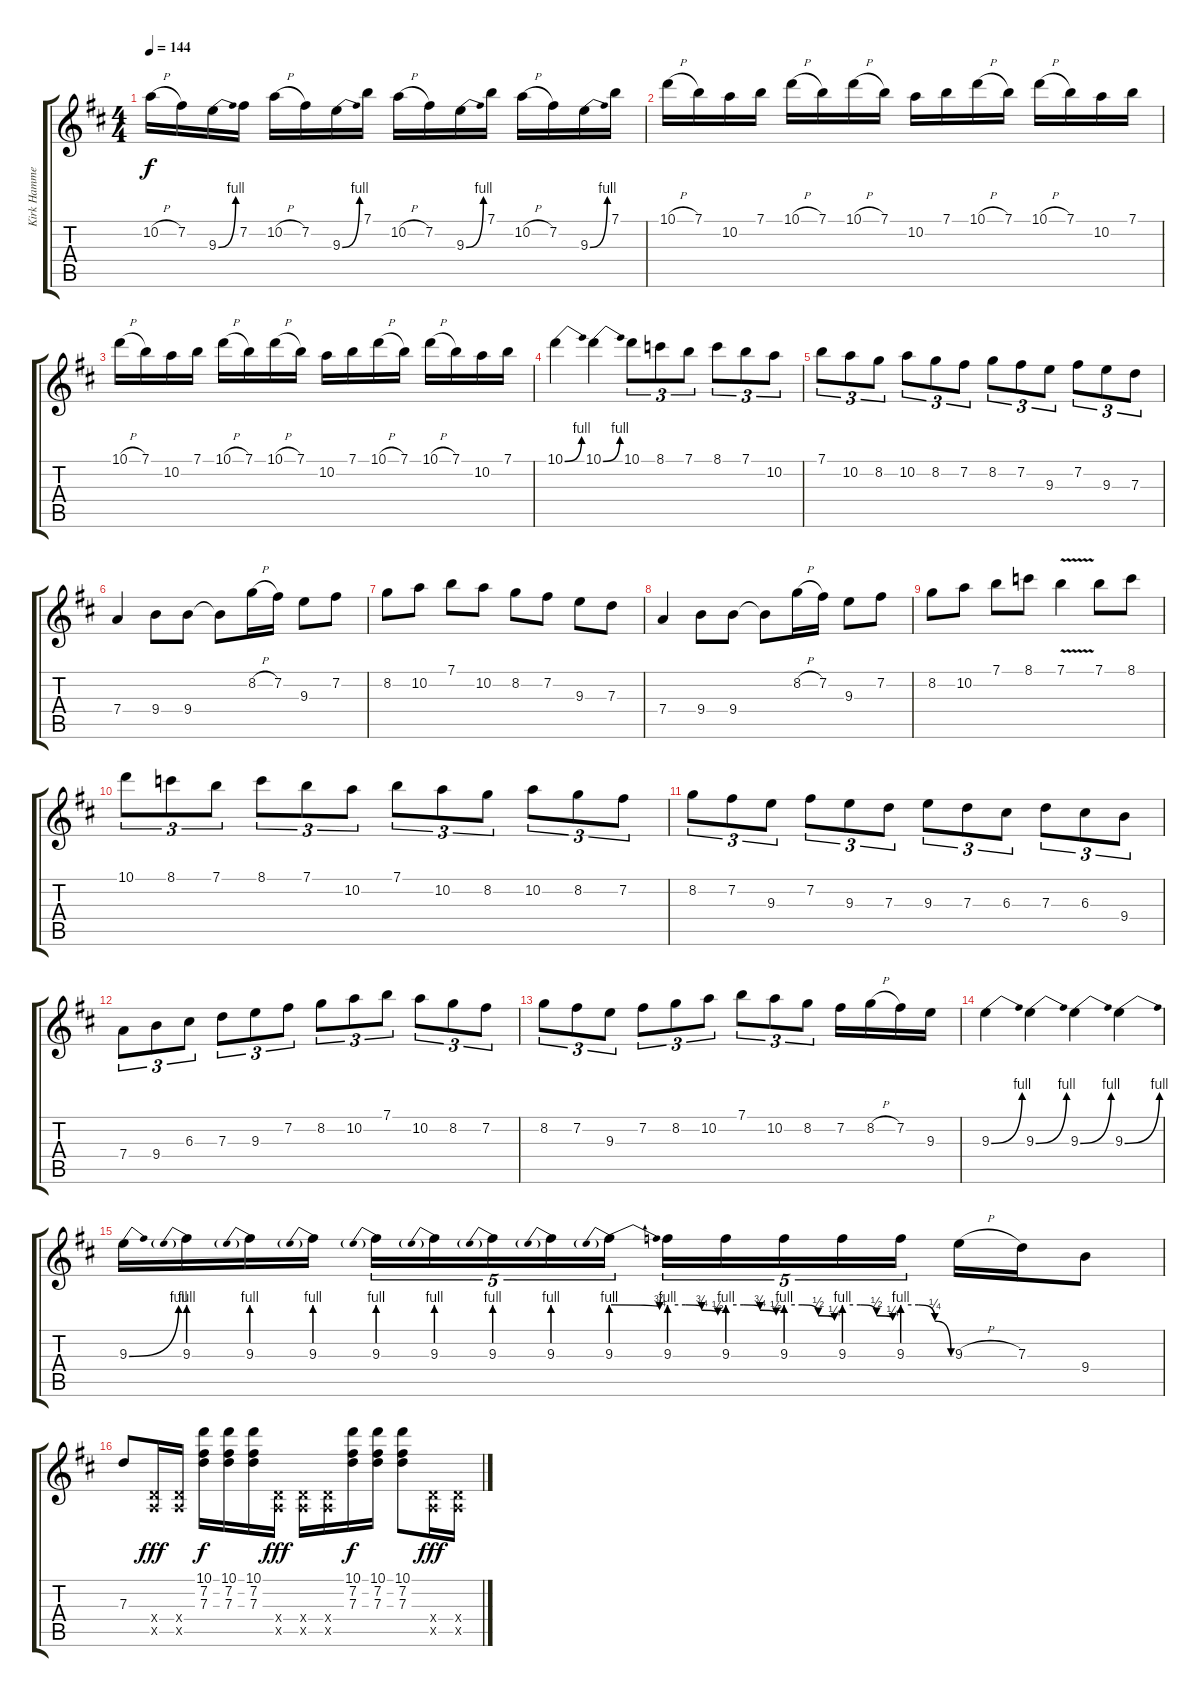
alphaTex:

\track ("Kirk Hammett" "Kirk Hamme") {instrument distortionguitar}
\staff {score tabs}
\tuning (E4 B3 G3 D3 A2 E2) {hide}
\ts (4 4)
\tempo 144
\clef g2
\ks bminor
10.2{h}.16{dy f} 7.2.16 9.3{be (bend 0 0 60 4)}.16 7.2.16 10.2{h}.16 7.2.16 9.3{be (bend 0 0 60 4)}.16 7.1.16 10.2{h}.16 7.2.16 9.3{be (bend 0 0 60 4)}.16 7.1.16 10.2{h}.16 7.2.16 9.3{be (bend 0 0 60 4)}.16 7.1.16 |
10.1{h}.16 7.1.16 10.2.16 7.1.16 10.1{h}.16 7.1.16 10.1{h}.16 7.1.16 10.2.16 7.1.16 10.1{h}.16 7.1.16 10.1{h}.16 7.1.16 10.2.16 7.1.16 |
10.1{h}.16 7.1.16 10.2.16 7.1.16 10.1{h}.16 7.1.16 10.1{h}.16 7.1.16 10.2.16 7.1.16 10.1{h}.16 7.1.16 10.1{h}.16 7.1.16 10.2.16 7.1.16 |
10.1{be (bend 0 0 60 4)}.4 10.1{be (bend 0 0 60 4)}.4 10.1.8{tu (3 2)} 8.1.8{tu (3 2)} 7.1.8{tu (3 2)} 8.1.8{tu (3 2)} 7.1.8{tu (3 2)} 10.2.8{tu (3 2)} |
7.1.8{tu (3 2)} 10.2.8{tu (3 2)} 8.2.8{tu (3 2)} 10.2.8{tu (3 2)} 8.2.8{tu (3 2)} 7.2.8{tu (3 2)} 8.2.8{tu (3 2)} 7.2.8{tu (3 2)} 9.3.8{tu (3 2)} 7.2.8{tu (3 2)} 9.3.8{tu (3 2)} 7.3.8{tu (3 2)} |
7.4.4 9.4.8 9.4.8 9.4{t}.8 8.2{h}.16 7.2.16 9.3.8 7.2.8 |
8.2.8 10.2.8 7.1.8 10.2.8 8.2.8 7.2.8 9.3.8 7.3.8 |
7.4.4 9.4.8 9.4.8 9.4{t}.8 8.2{h}.16 7.2.16 9.3.8 7.2.8 |
8.2.8 10.2.8 7.1.8 8.1.8 7.1{v}.4 7.1.8 8.1.8 |
10.1.8{tu (3 2)} 8.1.8{tu (3 2)} 7.1.8{tu (3 2)} 8.1.8{tu (3 2)} 7.1.8{tu (3 2)} 10.2.8{tu (3 2)} 7.1.8{tu (3 2)} 10.2.8{tu (3 2)} 8.2.8{tu (3 2)} 10.2.8{tu (3 2)} 8.2.8{tu (3 2)} 7.2.8{tu (3 2)} |
8.2.8{tu (3 2)} 7.2.8{tu (3 2)} 9.3.8{tu (3 2)} 7.2.8{tu (3 2)} 9.3.8{tu (3 2)} 7.3.8{tu (3 2)} 9.3.8{tu (3 2)} 7.3.8{tu (3 2)} 6.3.8{tu (3 2)} 7.3.8{tu (3 2)} 6.3.8{tu (3 2)} 9.4.8{tu (3 2)} |
7.4.8{tu (3 2)} 9.4.8{tu (3 2)} 6.3.8{tu (3 2)} 7.3.8{tu (3 2)} 9.3.8{tu (3 2)} 7.2.8{tu (3 2)} 8.2.8{tu (3 2)} 10.2.8{tu (3 2)} 7.1.8{tu (3 2)} 10.2.8{tu (3 2)} 8.2.8{tu (3 2)} 7.2.8{tu (3 2)} |
8.2.8{tu (3 2)} 7.2.8{tu (3 2)} 9.3.8{tu (3 2)} 7.2.8{tu (3 2)} 8.2.8{tu (3 2)} 10.2.8{tu (3 2)} 7.1.8{tu (3 2)} 10.2.8{tu (3 2)} 8.2.8{tu (3 2)} 7.2.16 8.2{h}.16 7.2.16 9.3.16 |
9.3{be (bend 0 0 60 4)}.4 9.3{be (bend 0 0 60 4)}.4 9.3{be (bend 0 0 60 4)}.4 9.3{be (bend 0 0 60 4)}.4 |
9.3{be (bend 0 0 60 4)}.16 9.3{be (prebend 0 4 60 4)}.16 9.3{be (prebend 0 4 60 4)}.16 9.3{be (prebend 0 4 60 4)}.16 9.3{be (prebend 0 4 60 4)}.16{tu (5 4)} 9.3{be (prebend 0 4 60 4)}.16{tu (5 4)} 9.3{be (prebend 0 4 60 4)}.16{tu (5 4)} 9.3{be (prebend 0 4 60 4)}.16{tu (5 4)} 9.3{be (prebendrelease 0 4 60 3)}.16{tu (5 4)} 9.3{be (custom 0 4 20 4 40 3 60 2)}.16{tu (5 4)} 9.3{be (custom 0 4 20 4 40 3 60 2)}.16{tu (5 4)} 9.3{be (custom 0 4 20 4 40 2 60 1)}.16{tu (5 4)} 9.3{be (custom 0 4 20 4 40 2 60 1)}.16{tu (5 4)} 9.3{be (custom 0 4 20 4 40 1 60 0)}.16{tu (5 4)} 9.3{h}.16 7.3.16 9.4.8 |
7.3.8 (0.4{x} 0.5{x}).16{dy fff} (0.4{x} 0.5{x}).16 (10.1 7.2 7.3).16{dy f} (10.1 7.2 7.3).16 (10.1 7.2 7.3).16 (0.4{x} 0.5{x}).16{dy fff} (0.4{x} 0.5{x}).16 (0.4{x} 0.5{x}).16 (10.1 7.2 7.3).16{dy f} (10.1 7.2 7.3).16 (10.1 7.2 7.3).8 (0.4{x} 0.5{x}).16{dy fff} (0.4{x} 0.5{x}).16
